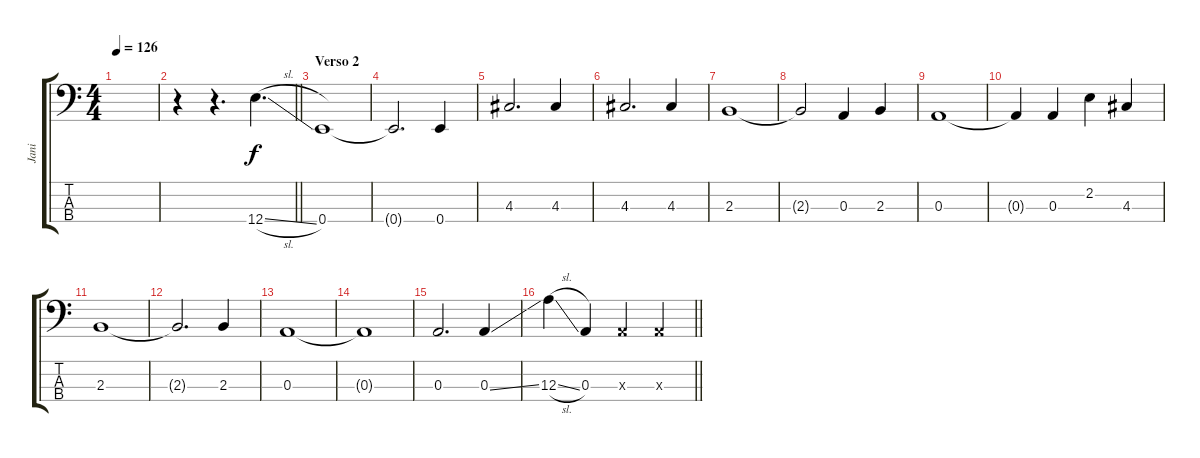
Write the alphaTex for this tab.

\track ("Jani" "Jani") {instrument acousticbass}
\staff {score tabs}
\tuning (G2 D2 A1 E1) {hide}
\ts (4 4)
\tempo 126
\clef f4
\ks c
|
\barLineRight lightlight
r.4 r.4{d} 12.4{sl}.4{d} |
\section ("" "Verso 2")
0.4.1 |
0.4{t}.2{d} 0.4.4 |
4.3.2{d} 4.3.4 |
4.3.2{d} 4.3.4 |
2.3.1 |
2.3{t}.2 0.3.4 2.3.4 |
0.3.1 |
0.3{t}.4 0.3.4 2.2.4 4.3.4 |
2.3.1 |
2.3{t}.2{d} 2.3.4 |
0.3.1 |
0.3{t}.1 |
0.3.2{d} 0.3{ss}.4 |
\barLineRight lightlight
12.3{sl}.4 0.3.4 0.3{x}.4 0.3{x}.4
